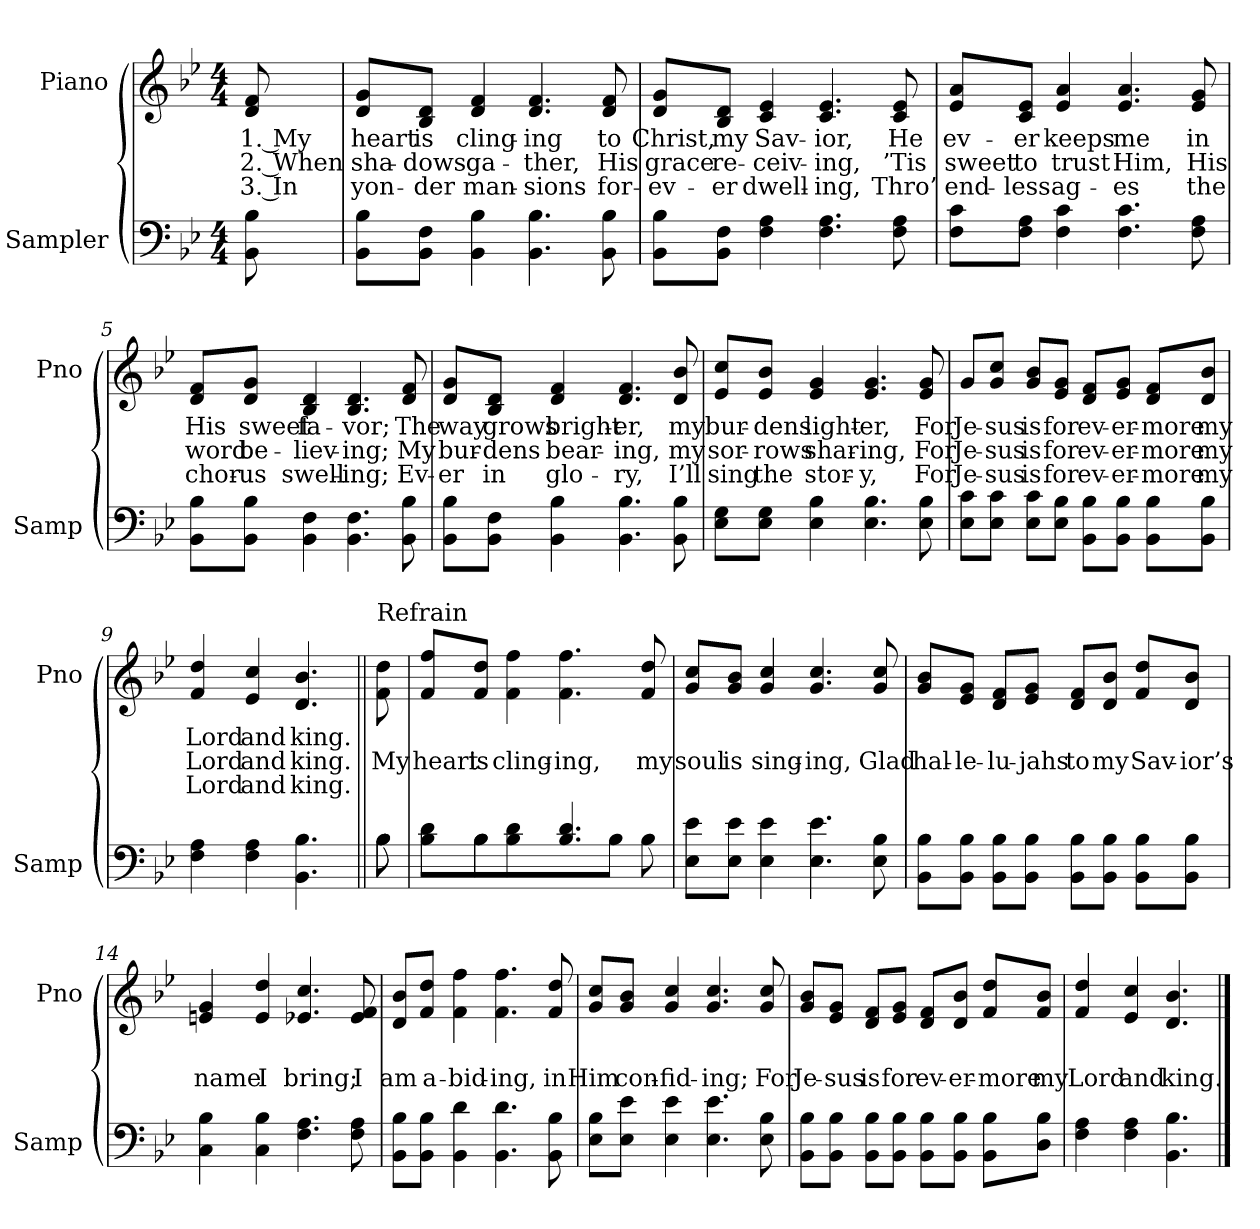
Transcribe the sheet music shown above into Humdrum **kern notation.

**kern	**kern	**text	**text	**text
*part2	*part1	*part1	*part1	*part1
*staff2	*staff1	*staff1	*staff1	*staff1
*I"Sampler	*I"Piano	*	*	*
*I'Samp	*I'Pno	*	*	*
*clefF4	*clefG2	*	*	*
*k[b-e-]	*k[b-e-]	*	*	*
*B-:	*B-:	*	*	*
*M4/4	*M4/4	*	*	*
=1	=1	=1	=1	=1
8BB- 8B-	8d 8f	1. My	2. When	3. In
=2	=2	=2	=2	=2
8BB-\ 8B-\L	8d/ 8g/L	heart	sha-	yon-
8BB-\ 8F\J	8B-/ 8d/J	is	-dows	-der
4BB- 4B-	4d 4f	cling-	ga-	man-
4.BB- 4.B-	4.d 4.f	-ing	-ther,	-sions
8BB- 8B-	8d 8f	to	His	for-
=3	=3	=3	=3	=3
8BB-\ 8B-\L	8d/ 8g/L	Christ,	grace	-ev-
8BB-\ 8F\J	8B-/ 8d/J	my	re-	-er
4F 4A	4c 4e-	Sav-	-ceiv-	dwell-
4.F 4.A	4.c 4.e-	-ior,	-ing,	-ing,
8F 8A	8c 8e-	He	’Tis	Thro’
=4	=4	=4	=4	=4
8F\ 8c\L	8e-/ 8a/L	ev-	sweet	end-
8F\ 8A\J	8c/ 8e-/J	-er	to	-less
4F 4c	4e- 4a	keeps	trust	ag-
4.F 4.c	4.e- 4.a	me	Him,	-es
8F 8A	8e- 8g	in	His	the
=5	=5	=5	=5	=5
8BB-\ 8B-\L	8d/ 8f/L	His	word	chor-
8BB-\ 8B-\J	8d/ 8g/J	sweet	be-	-us
4BB- 4F	4B- 4d	fa-	-liev-	swell-
4.BB- 4.F	4.B- 4.d	-vor;	-ing;	-ing;
8BB- 8B-	8d 8f	The	My	Ev-
=6	=6	=6	=6	=6
8BB-\ 8B-\L	8d/ 8g/L	way	bur-	-er
8BB-\ 8F\J	8B-/ 8d/J	grows	-dens	in
4BB- 4B-	4d 4f	bright-	bear-	glo-
4.BB- 4.B-	4.d 4.f	-er,	-ing,	-ry,
8BB- 8B-	8d 8b-	my	my	I’ll
=7	=7	=7	=7	=7
8E-\ 8G\L	8e-/ 8cc/L	bur-	sor-	sing
8E-\ 8G\J	8e-/ 8b-/J	-dens	-rows	the
4E- 4B-	4e- 4g	light-	shar-	stor-
4.E- 4.B-	4.e- 4.g	-er,	-ing,	-y,
8E- 8B-	8e- 8g	For	For	For
=8	=8	=8	=8	=8
8E-\ 8c\L	8g/L	Je-	Je-	Je-
8E-\ 8c\J	8g/ 8cc/J	-sus	-sus	-sus
8E-\ 8c\L	8g/ 8b-/L	is	is	is
8E-\ 8B-\J	8e-/ 8g/J	for	for	for
8BB-\ 8B-\L	8d/ 8f/L	ev-	ev-	ev-
8BB-\ 8B-\J	8e-/ 8g/J	-er-	-er-	-er-
8BB-\ 8B-\L	8d/ 8f/L	-more	-more	-more
8BB-\ 8B-\J	8d/ 8b-/J	my	my	my
=9	=9	=9	=9	=9
4F 4A	4f 4dd	Lord	Lord	Lord
4F 4A	4e- 4cc	and	and	and
4.BB- 4.B-	4.d 4.b-	king.	king.	king.
=10||	=10||	=10||	=10||	=10||
*^	*	*	*	*
!	!	!LO:TX:t=Refrain	!	!	!
8B-\	8B-	8f\ 8dd\	.	My	.
=11	=11	=11	=11	=11	=11
8B-\ 8d\L	8ryy	8f/ 8ff/L	.	heart	.
8B-\J	8B-\L	8f/ 8dd/J	.	is	.
4B- 4d	2ryy	4f 4ff	.	cling-	.
4.B- 4.d	.	4.f 4.ff	.	-ing,	.
.	8B-\J	.	.	.	.
8B-\	8ryy	8f 8dd	.	my	.
*v	*v	*	*	*	*
=12	=12	=12	=12	=12
8E-\ 8e-\L	8g/ 8cc/L	.	soul	.
8E-\ 8e-\J	8g/ 8b-/J	.	is	.
4E- 4e-	4g 4cc	.	sing-	.
4.E- 4.e-	4.g 4.cc	.	-ing,	.
8E- 8B-	8g 8cc	.	Glad	.
=13	=13	=13	=13	=13
8BB-\ 8B-\L	8g/ 8b-/L	.	hal-	.
8BB-\ 8B-\J	8e-/ 8g/J	.	-le-	.
8BB-\ 8B-\L	8d/ 8f/L	.	-lu-	.
8BB-\ 8B-\J	8e-/ 8g/J	.	-jahs	.
8BB-\ 8B-\L	8d/ 8f/L	.	to	.
8BB-\ 8B-\J	8d/ 8b-/J	.	my	.
8BB-\ 8B-\L	8f/ 8dd/L	.	Sav-	.
8BB-\ 8B-\J	8d/ 8b-/J	.	-ior’s	.
=14	=14	=14	=14	=14
4C 4B-	4en 4g	.	name	.
4C 4B-	4e 4dd	.	I	.
4.F 4.A	4.e-X 4.cc	.	bring;	.
8F 8A	8e- 8f	.	I	.
=15	=15	=15	=15	=15
8BB-\ 8B-\L	8d/ 8b-/L	.	am	.
8BB-\ 8B-\J	8f/ 8dd/J	.	a-	.
4BB- 4d	4f 4ff	.	-bid-	.
4.BB- 4.d	4.f 4.ff	.	-ing,	.
8BB- 8B-	8f 8dd	.	in	.
=16	=16	=16	=16	=16
8E-\ 8B-\L	8g/ 8cc/L	.	Him	.
8E-\ 8e-\J	8g/ 8b-/J	.	con-	.
4E- 4e-	4g 4cc	.	-fid-	.
4.E- 4.e-	4.g 4.cc	.	-ing;	.
8E- 8B-	8g 8cc	.	For	.
=17	=17	=17	=17	=17
8BB-\ 8B-\L	8g/ 8b-/L	.	Je-	.
8BB-\ 8B-\J	8e-/ 8g/J	.	-sus	.
8BB-\ 8B-\L	8d/ 8f/L	.	is	.
8BB-\ 8B-\J	8e-/ 8g/J	.	for	.
8BB-\ 8B-\L	8d/ 8f/L	.	ev-	.
8BB-\ 8B-\J	8d/ 8b-/J	.	-er-	.
8BB-\ 8B-\L	8f/ 8dd/L	.	-more	.
8D\ 8B-\J	8f/ 8b-/J	.	my	.
=18	=18	=18	=18	=18
4F 4A	4f 4dd	.	Lord	.
4F 4A	4e- 4cc	.	and	.
4.BB- 4.B-	4.d 4.b-	.	king.	.
==	==	==	==	==
*-	*-	*-	*-	*-
